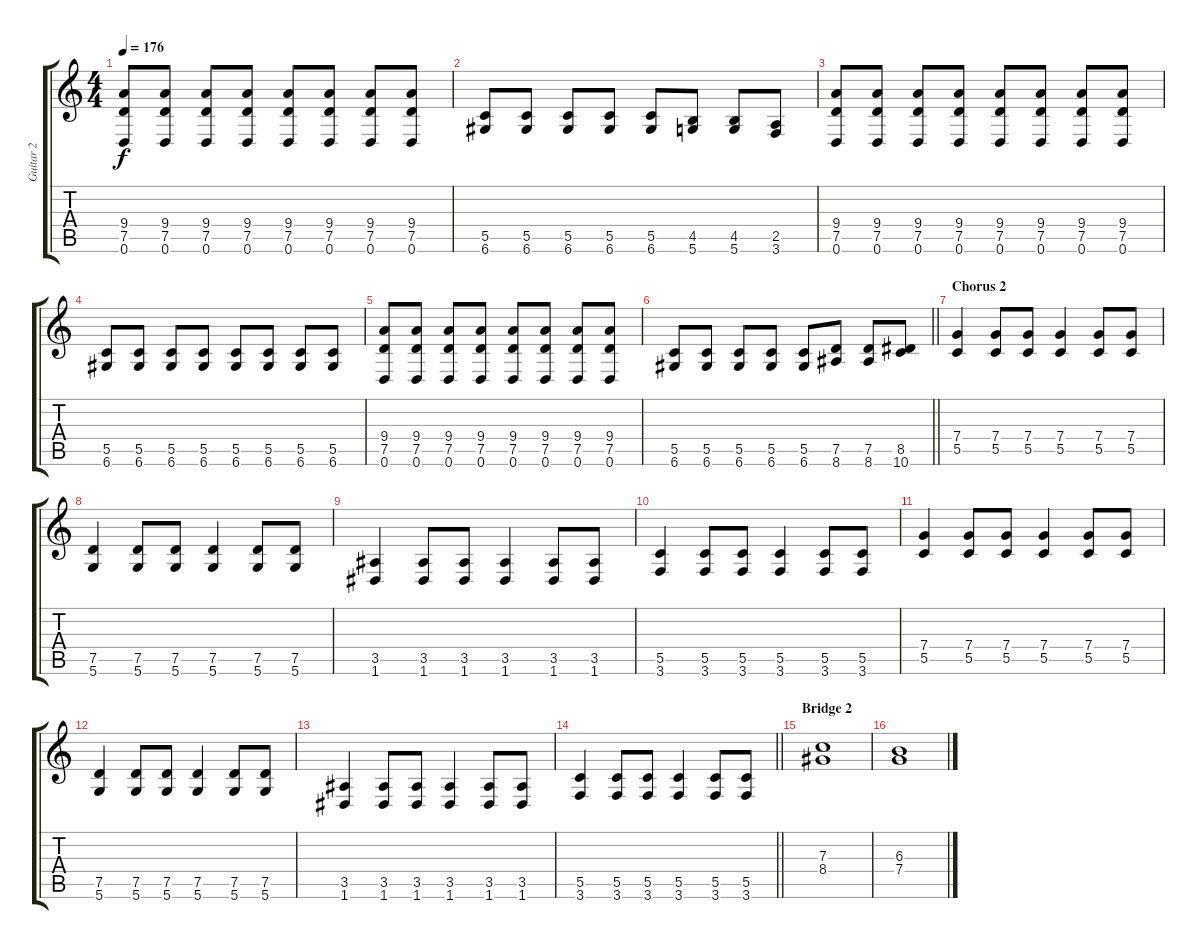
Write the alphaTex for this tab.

\track ("Guitar 2" "Guitar 2") {instrument distortionguitar}
\staff {score tabs}
\tuning (D4 A3 F3 C3 G2 D2) {hide}
\ts (4 4)
\tempo 176
\clef g2
\ks c
(9.4 7.5 0.6).8{dy f} (9.4 7.5 0.6).8 (9.4 7.5 0.6).8 (9.4 7.5 0.6).8 (9.4 7.5 0.6).8 (9.4 7.5 0.6).8 (9.4 7.5 0.6).8 (9.4 7.5 0.6).8 |
(5.5 6.6).8 (5.5 6.6).8 (5.5 6.6).8 (5.5 6.6).8 (5.5 6.6).8 (4.5 5.6).8 (4.5 5.6).8 (2.5 3.6).8 |
(9.4 7.5 0.6).8 (9.4 7.5 0.6).8 (9.4 7.5 0.6).8 (9.4 7.5 0.6).8 (9.4 7.5 0.6).8 (9.4 7.5 0.6).8 (9.4 7.5 0.6).8 (9.4 7.5 0.6).8 |
(5.5 6.6).8 (5.5 6.6).8 (5.5 6.6).8 (5.5 6.6).8 (5.5 6.6).8 (5.5 6.6).8 (5.5 6.6).8 (5.5 6.6).8 |
(9.4 7.5 0.6).8 (9.4 7.5 0.6).8 (9.4 7.5 0.6).8 (9.4 7.5 0.6).8 (9.4 7.5 0.6).8 (9.4 7.5 0.6).8 (9.4 7.5 0.6).8 (9.4 7.5 0.6).8 |
\barLineRight lightlight
(5.5 6.6).8 (5.5 6.6).8 (5.5 6.6).8 (5.5 6.6).8 (5.5 6.6).8 (7.5 8.6).8 (7.5 8.6).8 (8.5 10.6).8 |
\section ("" "Chorus 2")
(7.4 5.5).4 (7.4 5.5).8 (7.4 5.5).8 (7.4 5.5).4 (7.4 5.5).8 (7.4 5.5).8 |
(7.5 5.6).4 (7.5 5.6).8 (7.5 5.6).8 (7.5 5.6).4 (7.5 5.6).8 (7.5 5.6).8 |
(3.5 1.6).4 (3.5 1.6).8 (3.5 1.6).8 (3.5 1.6).4 (3.5 1.6).8 (3.5 1.6).8 |
(5.5 3.6).4 (5.5 3.6).8 (5.5 3.6).8 (5.5 3.6).4 (5.5 3.6).8 (5.5 3.6).8 |
(7.4 5.5).4 (7.4 5.5).8 (7.4 5.5).8 (7.4 5.5).4 (7.4 5.5).8 (7.4 5.5).8 |
(7.5 5.6).4 (7.5 5.6).8 (7.5 5.6).8 (7.5 5.6).4 (7.5 5.6).8 (7.5 5.6).8 |
(3.5 1.6).4 (3.5 1.6).8 (3.5 1.6).8 (3.5 1.6).4 (3.5 1.6).8 (3.5 1.6).8 |
\barLineRight lightlight
(5.5 3.6).4 (5.5 3.6).8 (5.5 3.6).8 (5.5 3.6).4 (5.5 3.6).8 (5.5 3.6).8 |
\section ("" "Bridge 2")
(7.3 8.4).1 |
(6.3 7.4).1
